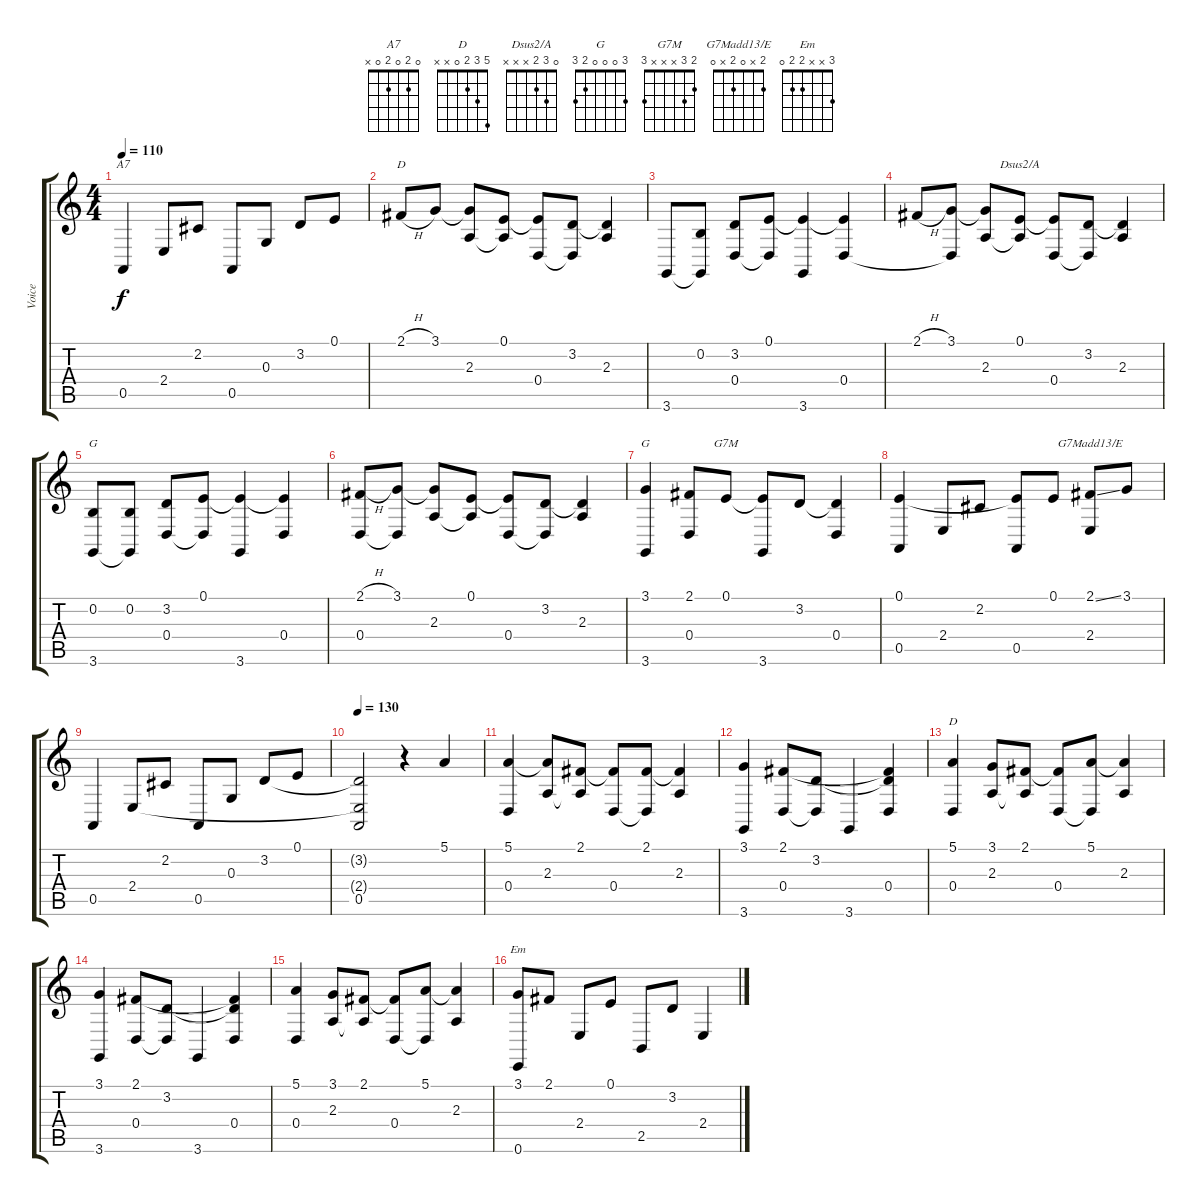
\track ("Voice" "Voice") {instrument voiceoohs}
\staff {score tabs}
\tuning (E4 B3 G3 D3 A2 E2) {hide}
\chord ("A7" 0 2 0 2 0 x)
\chord ("D" 2 3 2 0 x x)
\chord ("Dsus2/A" 0 3 2 x x x)
\chord ("G" x 0 x x x 3)
\chord ("G" 3 0 0 0 2 3)
\chord ("G7M" 2 3 x x x 3)
\chord ("G7Madd13/E" 2 x 0 2 x 0)
\chord ("D" 5 3 2 0 x x)
\chord ("Em" 3 x x 2 2 0)
\ts (4 4)
\tempo 110
\clef g2
\ks c
0.5.4{ch "A7" dy f} 2.4.8 2.2.8 0.5.8 0.3.8 3.2.8 0.1.8 |
2.1{h}.8{ch "D"} 3.1.8 (3.1{t} 2.3).8 (0.1 2.3{t}).8 (0.1{t} 0.4).8 (3.2 0.4{t}).8 (3.2{t} 2.3).4 |
3.6.8 (0.2 3.6{t}).8 (3.2 0.4).8 (0.1 0.4{t}).8 (0.1{t} 3.6).4 (0.1{t} 0.4).4 |
2.1{h}.8 (3.1 0.4{t}).8 (3.1{t} 2.3).8 (0.1 2.3{t}).8{ch "Dsus2/A"} (0.1{t} 0.4).8 (3.2 0.4{t}).8 (3.2{t} 2.3).4 |
(0.2 3.6).8{ch "G"} (0.2 3.6{t}).8 (3.2 0.4).8 (0.1 0.4{t}).8 (0.1{t} 3.6).4 (0.1{t} 0.4).4 |
(2.1{h} 0.4).8 (3.1 0.4{t}).8 (3.1{t} 2.3).8 (0.1 2.3{t}).8 (0.1{t} 0.4).8 (3.2 0.4{t}).8 (3.2{t} 2.3).4 |
(3.1 3.6).4{ch "G"} (2.1 0.4).8 0.1.8{ch "G7M"} (0.1{t} 3.6).8 3.2.8 (3.2{t} 0.4).4 |
(0.1 0.5).4 2.4.8 2.2.8 (0.1{t} 0.5).8 0.1.8 (2.1{ss} 2.4).8{ch "G7Madd13/E"} 3.1.8 |
0.5.4 2.4.8 2.2.8 0.5.8 0.3.8 3.2.8 0.1.8 |
\tempo 130
(3.2{t} 2.4{t} 0.5).2 r.4 5.1.4 |
(5.1 0.4).4 (5.1{t} 2.3).8 (2.1 2.3{t}).8 (2.1{t} 0.4).8 (2.1 0.4{t}).8 (2.1{t} 2.3).4 |
(3.1 3.6).4 (2.1 0.4).8 (3.2 0.4{t}).8 3.6.4 (2.1{t} 3.2{t} 0.4).4 |
(5.1 0.4).4{ch "D"} (3.1 2.3).8 (2.1 2.3{t}).8 (2.1{t} 0.4).8 (5.1 0.4{t}).8 (5.1{t} 2.3).4 |
(3.1 3.6).4 (2.1 0.4).8 (3.2 0.4{t}).8 3.6.4 (2.1{t} 3.2{t} 0.4).4 |
(5.1 0.4).4 (3.1 2.3).8 (2.1 2.3{t}).8 (2.1{t} 0.4).8 (5.1 0.4{t}).8 (5.1{t} 2.3).4 |
(3.1 0.6).8{ch "Em"} 2.1.8 2.4.8 0.1.8 2.5.8 3.2.8 2.4.4
